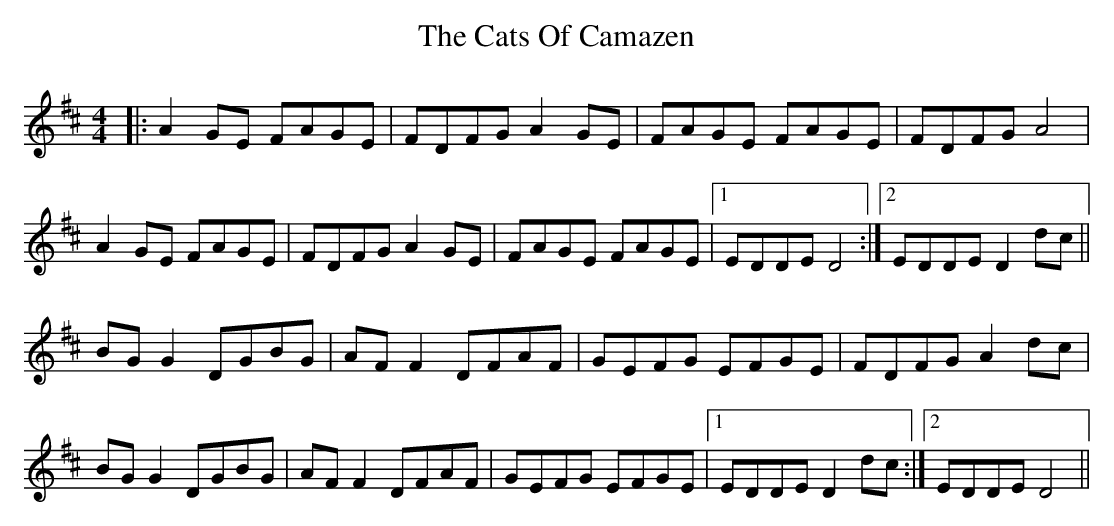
X:1
T: The Cats Of Camazen
M: 4/4
L: 1/8
K: Amix
|:A2 GE FAGE|FDFG A2 GE|FAGE FAGE|FDFG A4|
A2 GE FAGE|FDFG A2 GE|FAGE FAGE|1 EDDE D4:|2 EDDE D2 dc||
BG G2 DGBG|AF F2 DFAF|GEFG EFGE|FDFG A2 dc|
BG G2 DGBG|AF F2 DFAF|GEFG EFGE|1 EDDE D2 dc:|2 EDDE D4||
